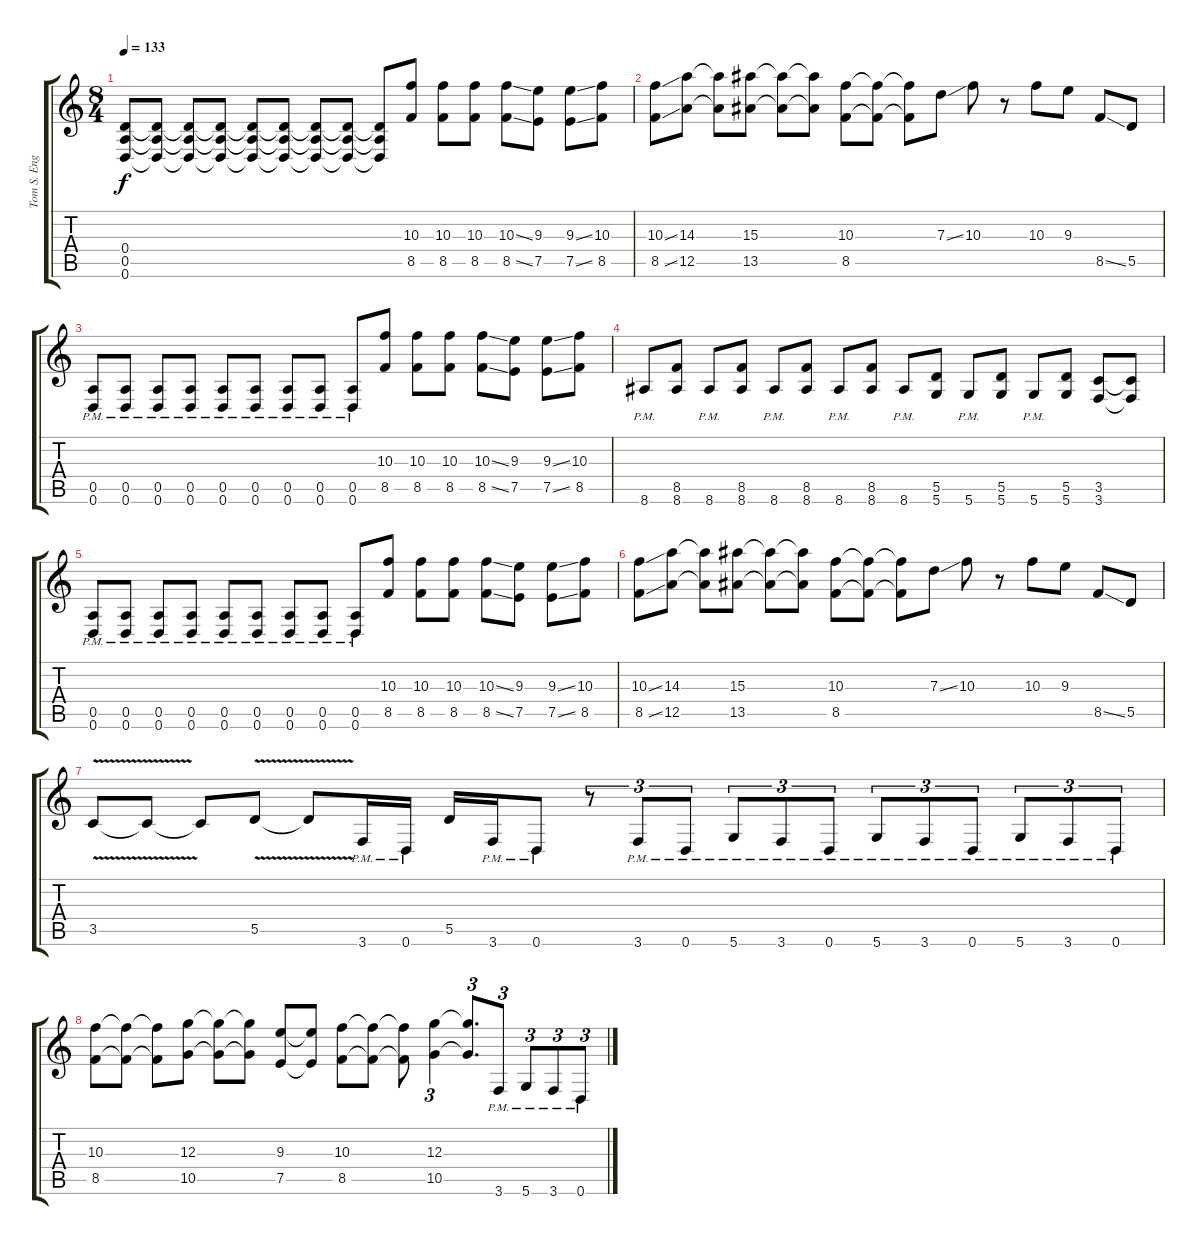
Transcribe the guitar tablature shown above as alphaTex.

\track ("Tom S. Englund" "Tom S. Eng") {instrument distortionguitar}
\staff {score tabs}
\tuning (E4 B3 G3 D3 A2 D2) {hide}
\ts (8 4)
\tempo 133
\clef g2
\ks c
(0.4 0.5 0.6).8{dy f} (0.4{t} 0.5{t} 0.6{t}).8 (0.4{t} 0.5{t} 0.6{t}).8 (0.4{t} 0.5{t} 0.6{t}).8 (0.4{t} 0.5{t} 0.6{t}).8 (0.4{t} 0.5{t} 0.6{t}).8 (0.4{t} 0.5{t} 0.6{t}).8 (0.4{t} 0.5{t} 0.6{t}).8 (0.4{t} 0.5{t} 0.6{t}).8 (10.3 8.5).8 (10.3 8.5).8 (10.3 8.5).8 (10.3{ss} 8.5{ss}).8 (9.3 7.5).8 (9.3{ss} 7.5{ss}).8 (10.3 8.5).8 |
(10.3{ss} 8.5{ss}).8 (14.3 12.5).8 (14.3{t} 12.5{t}).8 (15.3 13.5).8 (15.3{t} 13.5{t}).8 (15.3{t} 13.5{t}).8 (10.3 8.5).8 (10.3{t} 8.5{t}).8 (10.3{t} 8.5{t}).8 7.3{ss}.8 10.3.8 r.8 10.3.8 9.3.8 8.5{ss}.8 5.5.8 |
(0.5{pm} 0.6{pm}).8 (0.5{pm} 0.6{pm}).8 (0.5{pm} 0.6{pm}).8 (0.5{pm} 0.6{pm}).8 (0.5{pm} 0.6{pm}).8 (0.5{pm} 0.6{pm}).8 (0.5{pm} 0.6{pm}).8 (0.5{pm} 0.6{pm}).8 (0.5{pm} 0.6{pm}).8 (10.3 8.5).8 (10.3 8.5).8 (10.3 8.5).8 (10.3{ss} 8.5{ss}).8 (9.3 7.5).8 (9.3{ss} 7.5{ss}).8 (10.3 8.5).8 |
8.6{pm}.8 (8.5 8.6).8 8.6{pm}.8 (8.5 8.6).8 8.6{pm}.8 (8.5 8.6).8 8.6{pm}.8 (8.5 8.6).8 8.6{pm}.8 (5.5 5.6).8 5.6{pm}.8 (5.5 5.6).8 5.6{pm}.8 (5.5 5.6).8 (3.5 3.6).8 (3.5{t} 3.6{t}).8 |
(0.5{pm} 0.6{pm}).8 (0.5{pm} 0.6{pm}).8 (0.5{pm} 0.6{pm}).8 (0.5{pm} 0.6{pm}).8 (0.5{pm} 0.6{pm}).8 (0.5{pm} 0.6{pm}).8 (0.5{pm} 0.6{pm}).8 (0.5{pm} 0.6{pm}).8 (0.5{pm} 0.6{pm}).8 (10.3 8.5).8 (10.3 8.5).8 (10.3 8.5).8 (10.3{ss} 8.5{ss}).8 (9.3 7.5).8 (9.3{ss} 7.5{ss}).8 (10.3 8.5).8 |
(10.3{ss} 8.5{ss}).8 (14.3 12.5).8 (14.3{t} 12.5{t}).8 (15.3 13.5).8 (15.3{t} 13.5{t}).8 (15.3{t} 13.5{t}).8 (10.3 8.5).8 (10.3{t} 8.5{t}).8 (10.3{t} 8.5{t}).8 7.3{ss}.8 10.3.8 r.8 10.3.8 9.3.8 8.5{ss}.8 5.5.8 |
3.5{v}.8 3.5{t}.8 3.5{t}.8 5.5{v}.8 5.5{t}.8 3.6{pm}.16 0.6{pm}.16 5.5.16 3.6{pm}.16 0.6{pm}.8 r.8{tu (3 2)} 3.6{pm}.8{tu (3 2)} 0.6{pm}.8{tu (3 2)} 5.6{pm}.8{tu (3 2)} 3.6{pm}.8{tu (3 2)} 0.6{pm}.8{tu (3 2)} 5.6{pm}.8{tu (3 2)} 3.6{pm}.8{tu (3 2)} 0.6{pm}.8{tu (3 2)} 5.6{pm}.8{tu (3 2)} 3.6{pm}.8{tu (3 2)} 0.6{pm}.8{tu (3 2)} |
(10.3 8.5).8 (10.3{t} 8.5{t}).8 (10.3{t} 8.5{t}).8 (12.3 10.5).8 (12.3{t} 10.5{t}).8 (12.3{t} 10.5{t}).8 (9.3 7.5).8 (9.3{t} 7.5{t}).8 (10.3 8.5).8 (10.3{t} 8.5{t}).8 (10.3{t} 8.5{t}).8 (12.3 10.5).4{tu (3 2)} (12.3{t} 10.5{t}).8{d tu (3 2)} 3.6{pm}.8{tu (3 2)} 5.6{pm}.8{tu (3 2)} 3.6{pm}.8{tu (3 2)} 0.6{pm}.8{tu (3 2)}
